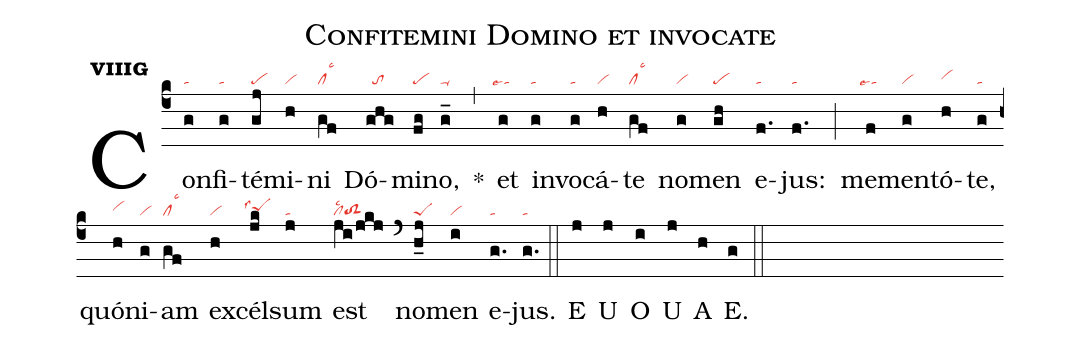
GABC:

name:Confitemini Domino et invocate;
office-part:an;
mode:8g;
nabc-lines:1;
%%
initial-style: 0;
name: In nomine Jesu omne;
mode: 1;
office-part: Antiphona;
annotation: Ant.;
annotation: i g 2;
nabc-lines: 1;
%%
(c4) Con(g|ta)fi(g|ta)té(gj|pe)mi(h|vi)ni(gf|cllsc3) Dó(ghg|//to)mi(fg|pe)no,(g_|ta-) <sp>*</sp>(,) et(g|``talse4) in(g|ta)vo(g|ta)cá(h|vi)te(gf|cllsc3) no(g|vi)men(gh|pe) e(f.|ta)jus:(f.|ta) (;) me(f|``talse4)men(g|vi)tó(h|vihh)te,(g|ta) quó(h|vihh)ni(g|vi)am(gf|cllsc3) ex(h|vi)cél(jk|``peShhlss4)sum(j|ta) est(ji/jkj|cllsc2toS2) (`) no(h_j|peS)men(i|vi) e(g.|ta)jus.(g.|ta) (::)
<eu>E(j) U(j) O(i) U(j) A(h) E.(g) </eu>(::)
